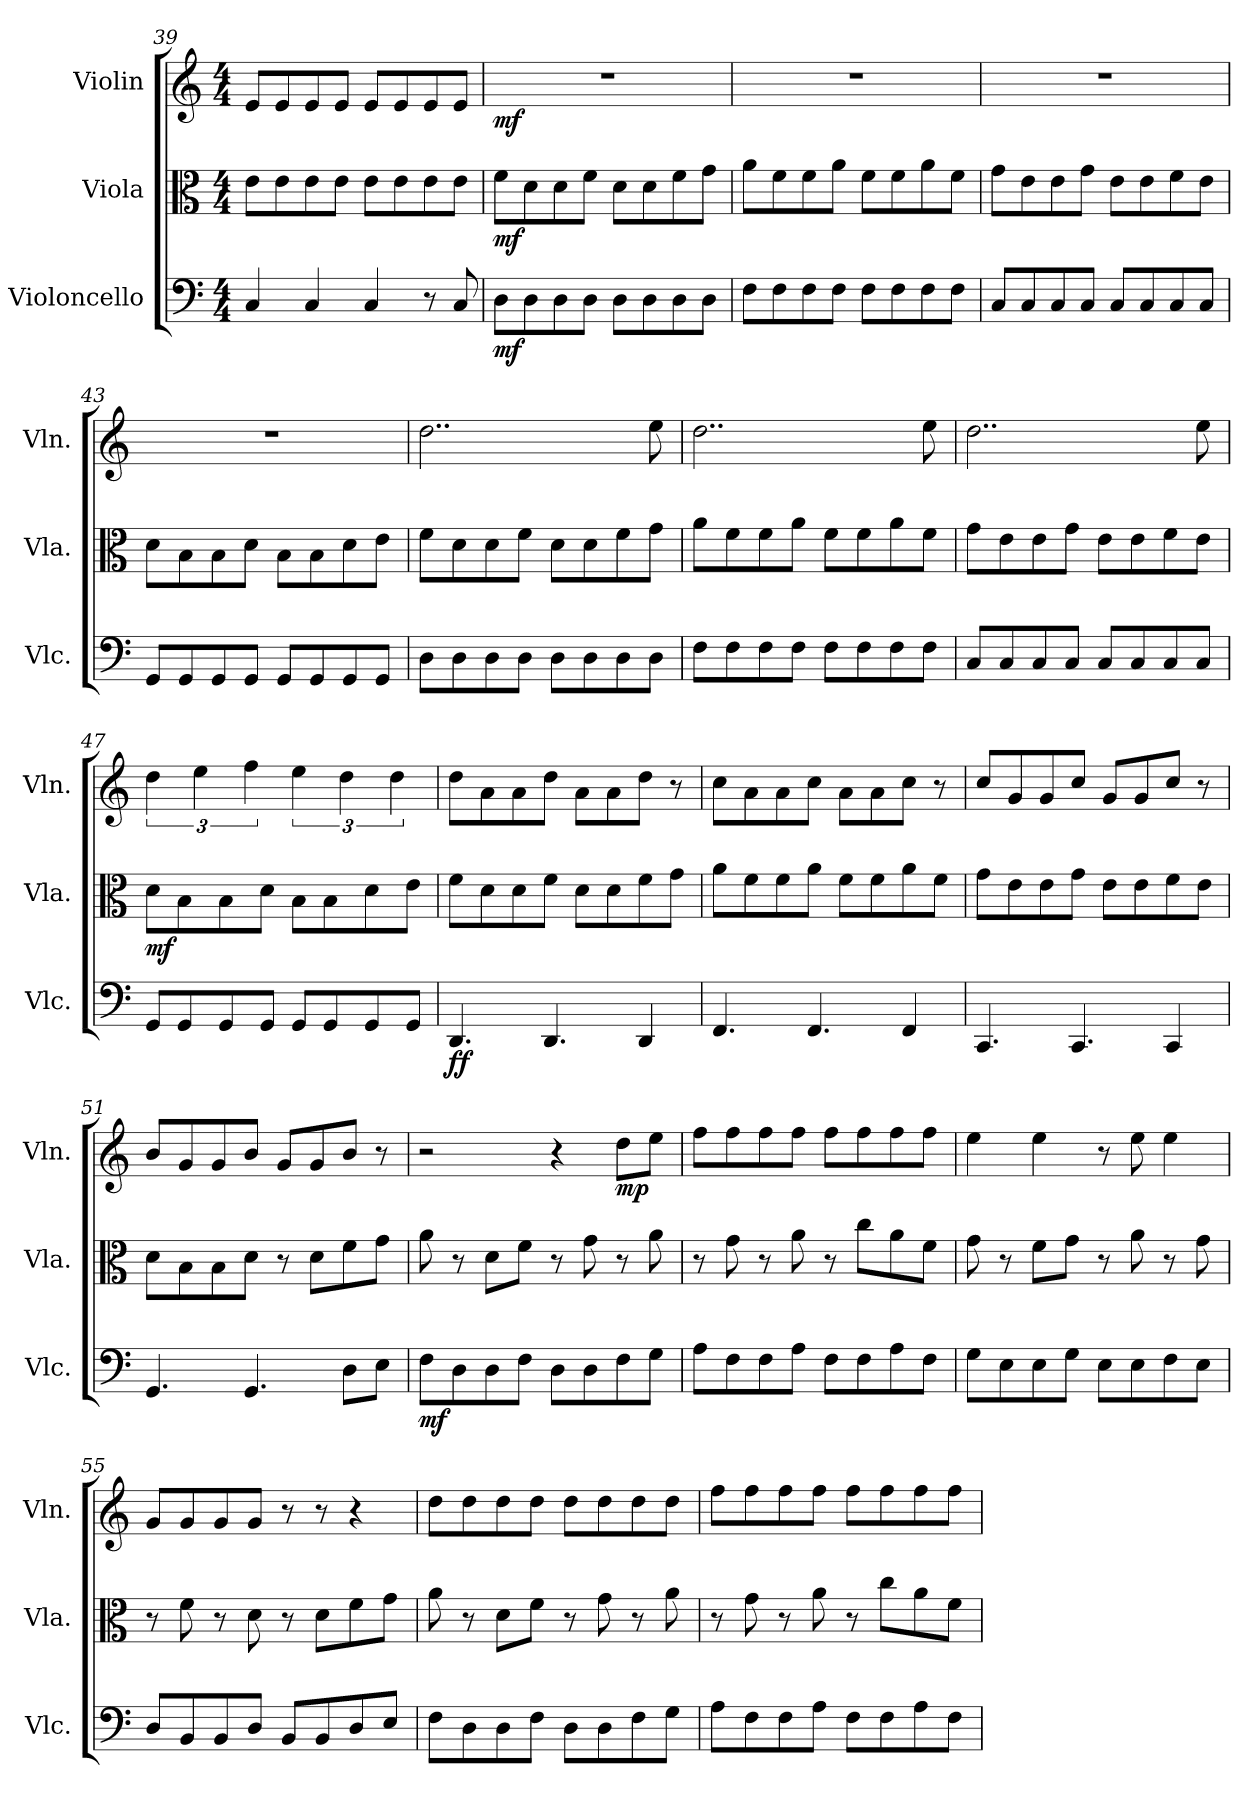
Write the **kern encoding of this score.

**kern	**dynam	**kern	**dynam	**kern	**dynam
*part3	*part3	*part2	*part2	*part1	*part1
*staff3	*staff3	*staff2	*staff2	*staff1	*staff1
*I"Violoncello	*	*I"Viola	*	*I"Violin	*
*I'Vlc.	*	*I'Vla.	*	*I'Vln.	*
!!LO:LB:g=z
*clefF4	*	*clefC3	*	*clefG2	*
*k[]	*	*k[]	*	*k[]	*
*M4/4	*	*M4/4	*	*M4/4	*
=39	=39	=39	=39	=39	=39
4C/	.	8e\L	.	8e/L	.
.	.	8e\	.	8e/	.
4C/	.	8e\	.	8e/	.
.	.	8e\J	.	8e/J	.
4C/	.	8e\L	.	8e/L	.
.	.	8e\	.	8e/	.
8r	.	8e\	.	8e/	.
8C/	.	8e\J	.	8e/J	.
=40	=40	=40	=40	=40	=40
!	!LO:DY:b	!	!LO:DY:b	!	!LO:DY:b
8D\L	mf	8f\L	mf	1r	mf
8D\	.	8d\	.	.	.
8D\	.	8d\	.	.	.
8D\J	.	8f\J	.	.	.
8D\L	.	8d\L	.	.	.
8D\	.	8d\	.	.	.
8D\	.	8f\	.	.	.
8D\J	.	8g\J	.	.	.
=41	=41	=41	=41	=41	=41
8F\L	.	8a\L	.	1r	.
8F\	.	8f\	.	.	.
8F\	.	8f\	.	.	.
8F\J	.	8a\J	.	.	.
8F\L	.	8f\L	.	.	.
8F\	.	8f\	.	.	.
8F\	.	8a\	.	.	.
8F\J	.	8f\J	.	.	.
=42	=42	=42	=42	=42	=42
8C/L	.	8g\L	.	1r	.
8C/	.	8e\	.	.	.
8C/	.	8e\	.	.	.
8C/J	.	8g\J	.	.	.
8C/L	.	8e\L	.	.	.
8C/	.	8e\	.	.	.
8C/	.	8f\	.	.	.
8C/J	.	8e\J	.	.	.
=43	=43	=43	=43	=43	=43
8GG/L	.	8d\L	.	1r	.
8GG/	.	8B\	.	.	.
8GG/	.	8B\	.	.	.
8GG/J	.	8d\J	.	.	.
8GG/L	.	8B\L	.	.	.
8GG/	.	8B\	.	.	.
8GG/	.	8d\	.	.	.
8GG/J	.	8e\J	.	.	.
!!LO:LB:g=z
=44	=44	=44	=44	=44	=44
8D\L	.	8f\L	.	2..dd\	.
8D\	.	8d\	.	.	.
8D\	.	8d\	.	.	.
8D\J	.	8f\J	.	.	.
8D\L	.	8d\L	.	.	.
8D\	.	8d\	.	.	.
8D\	.	8f\	.	.	.
8D\J	.	8g\J	.	8ee\	.
=45	=45	=45	=45	=45	=45
8F\L	.	8a\L	.	2..dd\	.
8F\	.	8f\	.	.	.
8F\	.	8f\	.	.	.
8F\J	.	8a\J	.	.	.
8F\L	.	8f\L	.	.	.
8F\	.	8f\	.	.	.
8F\	.	8a\	.	.	.
8F\J	.	8f\J	.	8ee\	.
=46	=46	=46	=46	=46	=46
8C/L	.	8g\L	.	2..dd\	.
8C/	.	8e\	.	.	.
8C/	.	8e\	.	.	.
8C/J	.	8g\J	.	.	.
8C/L	.	8e\L	.	.	.
8C/	.	8e\	.	.	.
8C/	.	8f\	.	.	.
8C/J	.	8e\J	.	8ee\	.
=47	=47	=47	=47	=47	=47
!	!	!	!LO:DY:b	!	!
8GG/L	.	8d\L	mf	6dd\	.
8GG/	.	8B\	.	.	.
.	.	.	.	6ee\	.
8GG/	.	8B\	.	.	.
.	.	.	.	6ff\	.
8GG/J	.	8d\J	.	.	.
8GG/L	.	8B\L	.	6ee\	.
8GG/	.	8B\	.	.	.
.	.	.	.	6dd\	.
8GG/	.	8d\	.	.	.
.	.	.	.	6dd\	.
8GG/J	.	8e\J	.	.	.
=48	=48	=48	=48	=48	=48
!	!LO:DY:b	!	!	!	!
4.DD/	ff	8f\L	.	8dd\L	.
.	.	8d\	.	8a\	.
.	.	8d\	.	8a\	.
4.DD/	.	8f\J	.	8dd\J	.
.	.	8d\L	.	8a\L	.
.	.	8d\	.	8a\	.
4DD/	.	8f\	.	8dd\J	.
.	.	8g\J	.	8r	.
!!LO:LB:g=z
=49	=49	=49	=49	=49	=49
4.FF/	.	8a\L	.	8cc\L	.
.	.	8f\	.	8a\	.
.	.	8f\	.	8a\	.
4.FF/	.	8a\J	.	8cc\J	.
.	.	8f\L	.	8a\L	.
.	.	8f\	.	8a\	.
4FF/	.	8a\	.	8cc\J	.
.	.	8f\J	.	8r	.
=50	=50	=50	=50	=50	=50
4.CC/	.	8g\L	.	8cc/L	.
.	.	8e\	.	8g/	.
.	.	8e\	.	8g/	.
4.CC/	.	8g\J	.	8cc/J	.
.	.	8e\L	.	8g/L	.
.	.	8e\	.	8g/	.
4CC/	.	8f\	.	8cc/J	.
.	.	8e\J	.	8r	.
=51	=51	=51	=51	=51	=51
4.GG/	.	8d\L	.	8b/L	.
.	.	8B\	.	8g/	.
.	.	8B\	.	8g/	.
4.GG/	.	8d\J	.	8b/J	.
.	.	8r	.	8g/L	.
.	.	8d\L	.	8g/	.
8D\L	.	8f\	.	8b/J	.
8E\J	.	8g\J	.	8r	.
=52	=52	=52	=52	=52	=52
!	!LO:DY:b	!	!	!	!
8F\L	mf	8a\	.	2r	.
8D\	.	8r	.	.	.
8D\	.	8d\L	.	.	.
8F\J	.	8f\J	.	.	.
8D\L	.	8r	.	4r	.
8D\	.	8g\	.	.	.
!	!	!	!	!	!LO:DY:b
8F\	.	8r	.	8dd\L	mp
8G\J	.	8a\	.	8ee\J	.
=53	=53	=53	=53	=53	=53
8A\L	.	8r	.	8ff\L	.
8F\	.	8g\	.	8ff\	.
8F\	.	8r	.	8ff\	.
8A\J	.	8a\	.	8ff\J	.
8F\L	.	8r	.	8ff\L	.
8F\	.	8cc\L	.	8ff\	.
8A\	.	8a\	.	8ff\	.
8F\J	.	8f\J	.	8ff\J	.
!!LO:PB:g=z
=54	=54	=54	=54	=54	=54
8G\L	.	8g\	.	4ee\	.
8E\	.	8r	.	.	.
8E\	.	8f\L	.	4ee\	.
8G\J	.	8g\J	.	.	.
8E\L	.	8r	.	8r	.
8E\	.	8a\	.	8ee\	.
8F\	.	8r	.	4ee\	.
8E\J	.	8g\	.	.	.
=55	=55	=55	=55	=55	=55
8D/L	.	8r	.	8g/L	.
8BB/	.	8f\	.	8g/	.
8BB/	.	8r	.	8g/	.
8D/J	.	8d\	.	8g/J	.
8BB/L	.	8r	.	8r	.
8BB/	.	8d\L	.	8r	.
8D/	.	8f\	.	4r	.
8E/J	.	8g\J	.	.	.
=56	=56	=56	=56	=56	=56
8F\L	.	8a\	.	8dd\L	.
8D\	.	8r	.	8dd\	.
8D\	.	8d\L	.	8dd\	.
8F\J	.	8f\J	.	8dd\J	.
8D\L	.	8r	.	8dd\L	.
8D\	.	8g\	.	8dd\	.
8F\	.	8r	.	8dd\	.
8G\J	.	8a\	.	8dd\J	.
=57	=57	=57	=57	=57	=57
8A\L	.	8r	.	8ff\L	.
8F\	.	8g\	.	8ff\	.
8F\	.	8r	.	8ff\	.
8A\J	.	8a\	.	8ff\J	.
8F\L	.	8r	.	8ff\L	.
8F\	.	8cc\L	.	8ff\	.
8A\	.	8a\	.	8ff\	.
8F\J	.	8f\J	.	8ff\J	.
=	=	=	=	=	=
*-	*-	*-	*-	*-	*-
